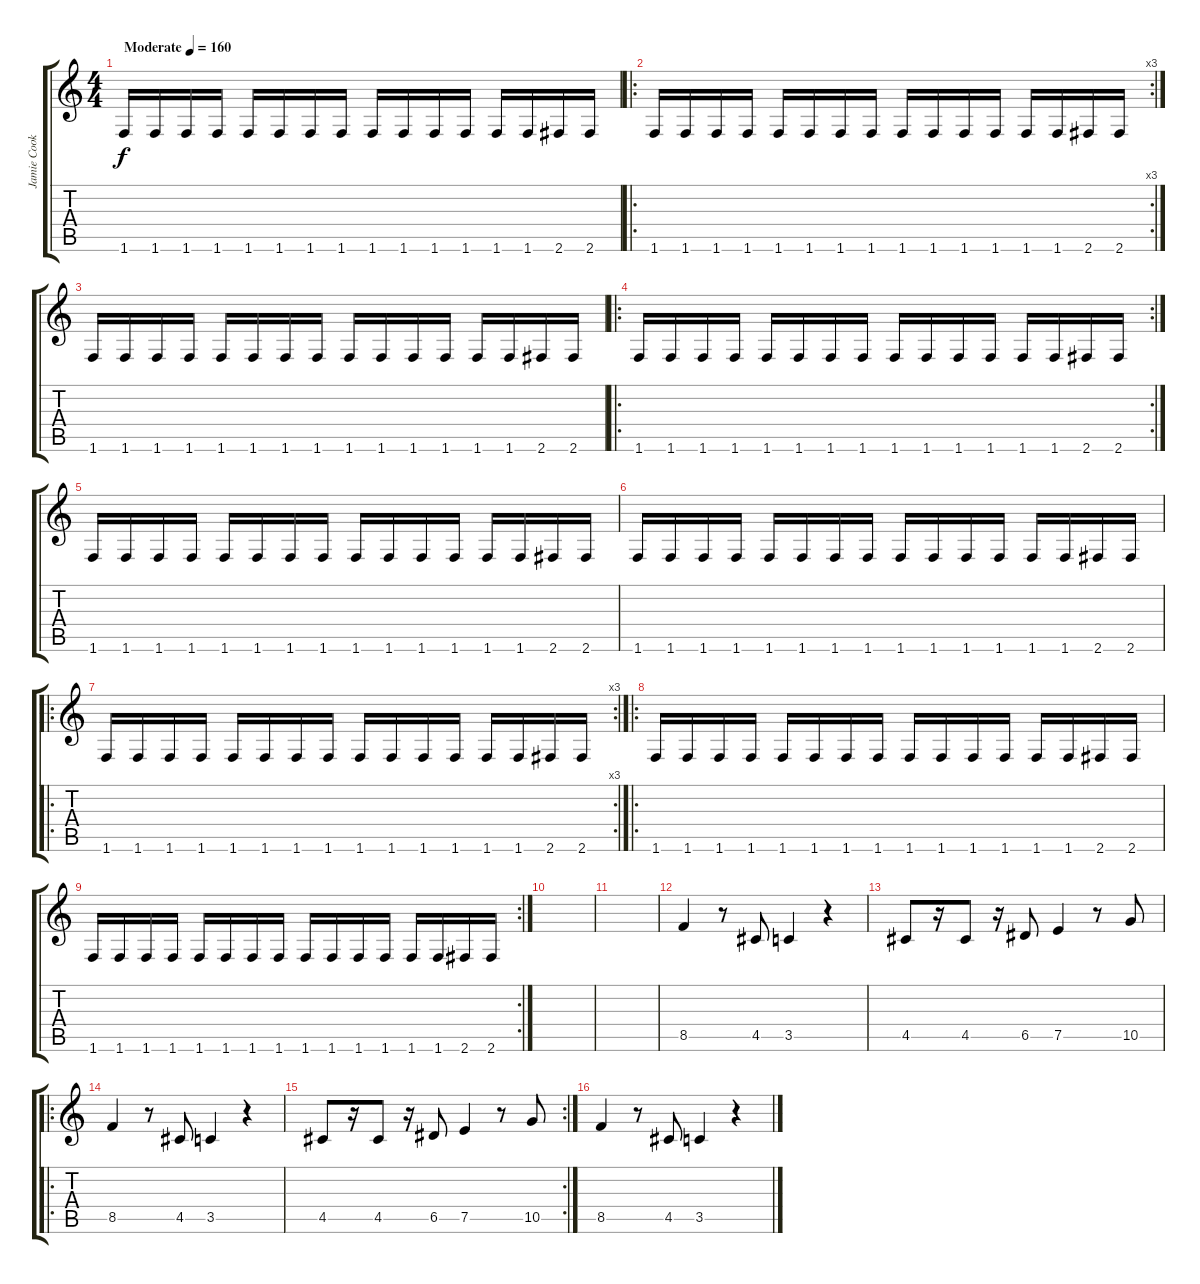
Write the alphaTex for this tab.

\track ("Jamie Cook" "Jamie Cook") {instrument distortionguitar}
\staff {score tabs}
\tuning (E4 B3 G3 D3 A2 E2) {hide}
\ts (4 4)
\tempo (160 "Moderate")
\clef g2
\ks c
1.6.16{dy f instrument distortionguitar} 1.6.16 1.6.16 1.6.16 1.6.16 1.6.16 1.6.16 1.6.16 1.6.16 1.6.16 1.6.16 1.6.16 1.6.16 1.6.16 2.6.16 2.6.16 |
\ro
\rc 3
1.6.16 1.6.16 1.6.16 1.6.16 1.6.16 1.6.16 1.6.16 1.6.16 1.6.16 1.6.16 1.6.16 1.6.16 1.6.16 1.6.16 2.6.16 2.6.16 |
1.6.16 1.6.16 1.6.16 1.6.16 1.6.16 1.6.16 1.6.16 1.6.16 1.6.16 1.6.16 1.6.16 1.6.16 1.6.16 1.6.16 2.6.16 2.6.16 |
\ro
\rc 2
1.6.16 1.6.16 1.6.16 1.6.16 1.6.16 1.6.16 1.6.16 1.6.16 1.6.16 1.6.16 1.6.16 1.6.16 1.6.16 1.6.16 2.6.16 2.6.16 |
1.6.16 1.6.16 1.6.16 1.6.16 1.6.16 1.6.16 1.6.16 1.6.16 1.6.16 1.6.16 1.6.16 1.6.16 1.6.16 1.6.16 2.6.16 2.6.16 |
1.6.16 1.6.16 1.6.16 1.6.16 1.6.16 1.6.16 1.6.16 1.6.16 1.6.16 1.6.16 1.6.16 1.6.16 1.6.16 1.6.16 2.6.16 2.6.16 |
\ro
\rc 3
1.6.16 1.6.16 1.6.16 1.6.16 1.6.16 1.6.16 1.6.16 1.6.16 1.6.16 1.6.16 1.6.16 1.6.16 1.6.16 1.6.16 2.6.16 2.6.16 |
\ro
1.6.16 1.6.16 1.6.16 1.6.16 1.6.16 1.6.16 1.6.16 1.6.16 1.6.16 1.6.16 1.6.16 1.6.16 1.6.16 1.6.16 2.6.16 2.6.16 |
\rc 2
1.6.16 1.6.16 1.6.16 1.6.16 1.6.16 1.6.16 1.6.16 1.6.16 1.6.16 1.6.16 1.6.16 1.6.16 1.6.16 1.6.16 2.6.16 2.6.16 |
|
|
8.5.4{volume 15} r.8 4.5.8 3.5.4 r.4 |
4.5.8 r.16 4.5.8 r.16 6.5.8 7.5.4 r.8 10.5.8 |
\ro
8.5.4 r.8 4.5.8 3.5.4 r.4 |
\rc 2
4.5.8 r.16 4.5.8 r.16 6.5.8 7.5.4 r.8 10.5.8 |
8.5.4 r.8 4.5.8 3.5.4 r.4
